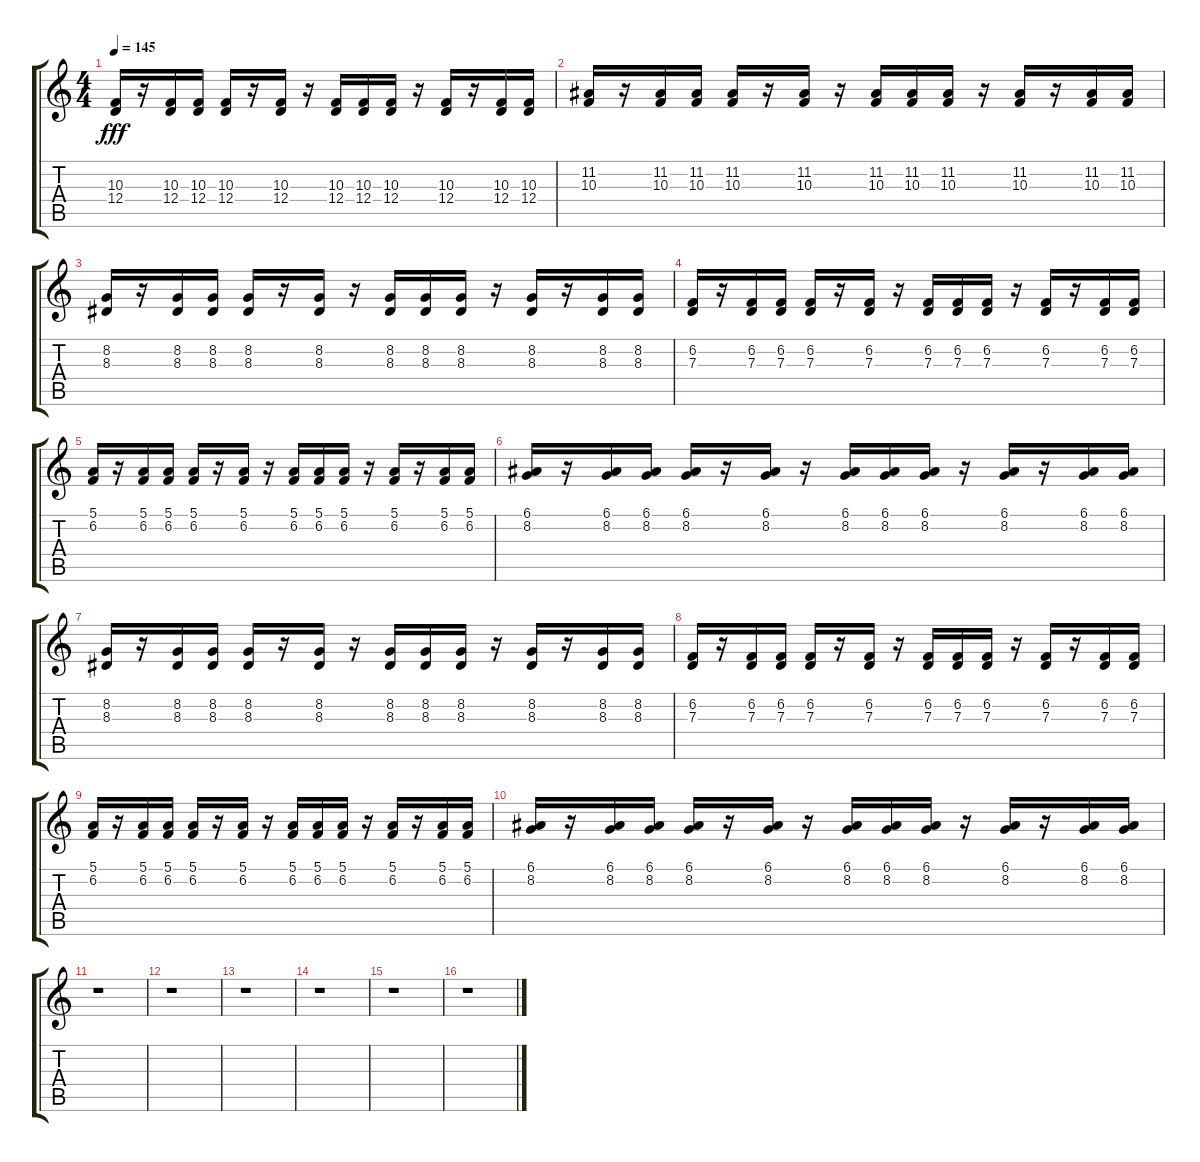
\track "" {instrument marimba}
\staff {score tabs}
\tuning (E4 B3 G3 D3 A2 E2) {hide}
\ts (4 4)
\tempo 145
\clef g2
\ks c
(10.3 12.4).16{dy fff} r.16 (10.3 12.4).16 (10.3 12.4).16 (10.3 12.4).16 r.16 (10.3 12.4).16 r.16 (10.3 12.4).16 (10.3 12.4).16 (10.3 12.4).16 r.16 (10.3 12.4).16 r.16 (10.3 12.4).16 (10.3 12.4).16 |
(11.2 10.3).16 r.16 (11.2 10.3).16 (11.2 10.3).16 (11.2 10.3).16 r.16 (11.2 10.3).16 r.16 (11.2 10.3).16 (11.2 10.3).16 (11.2 10.3).16 r.16 (11.2 10.3).16 r.16 (11.2 10.3).16 (11.2 10.3).16 |
(8.2 8.3).16 r.16 (8.2 8.3).16 (8.2 8.3).16 (8.2 8.3).16 r.16 (8.2 8.3).16 r.16 (8.2 8.3).16 (8.2 8.3).16 (8.2 8.3).16 r.16 (8.2 8.3).16 r.16 (8.2 8.3).16 (8.2 8.3).16 |
(6.2 7.3).16 r.16 (6.2 7.3).16 (6.2 7.3).16 (6.2 7.3).16 r.16 (6.2 7.3).16 r.16 (6.2 7.3).16 (6.2 7.3).16 (6.2 7.3).16 r.16 (6.2 7.3).16 r.16 (6.2 7.3).16 (6.2 7.3).16 |
(5.1 6.2).16 r.16 (5.1 6.2).16 (5.1 6.2).16 (5.1 6.2).16 r.16 (5.1 6.2).16 r.16 (5.1 6.2).16 (5.1 6.2).16 (5.1 6.2).16 r.16 (5.1 6.2).16 r.16 (5.1 6.2).16 (5.1 6.2).16 |
(6.1 8.2).16 r.16 (6.1 8.2).16 (6.1 8.2).16 (6.1 8.2).16 r.16 (6.1 8.2).16 r.16 (6.1 8.2).16 (6.1 8.2).16 (6.1 8.2).16 r.16 (6.1 8.2).16 r.16 (6.1 8.2).16 (6.1 8.2).16 |
(8.2 8.3).16 r.16 (8.2 8.3).16 (8.2 8.3).16 (8.2 8.3).16 r.16 (8.2 8.3).16 r.16 (8.2 8.3).16 (8.2 8.3).16 (8.2 8.3).16 r.16 (8.2 8.3).16 r.16 (8.2 8.3).16 (8.2 8.3).16 |
(6.2 7.3).16 r.16 (6.2 7.3).16 (6.2 7.3).16 (6.2 7.3).16 r.16 (6.2 7.3).16 r.16 (6.2 7.3).16 (6.2 7.3).16 (6.2 7.3).16 r.16 (6.2 7.3).16 r.16 (6.2 7.3).16 (6.2 7.3).16 |
(5.1 6.2).16 r.16 (5.1 6.2).16 (5.1 6.2).16 (5.1 6.2).16 r.16 (5.1 6.2).16 r.16 (5.1 6.2).16 (5.1 6.2).16 (5.1 6.2).16 r.16 (5.1 6.2).16 r.16 (5.1 6.2).16 (5.1 6.2).16 |
(6.1 8.2).16 r.16 (6.1 8.2).16 (6.1 8.2).16 (6.1 8.2).16 r.16 (6.1 8.2).16 r.16 (6.1 8.2).16 (6.1 8.2).16 (6.1 8.2).16 r.16 (6.1 8.2).16 r.16 (6.1 8.2).16 (6.1 8.2).16 |
r.1 |
r.1 |
r.1 |
r.1 |
r.1 |
r.1
